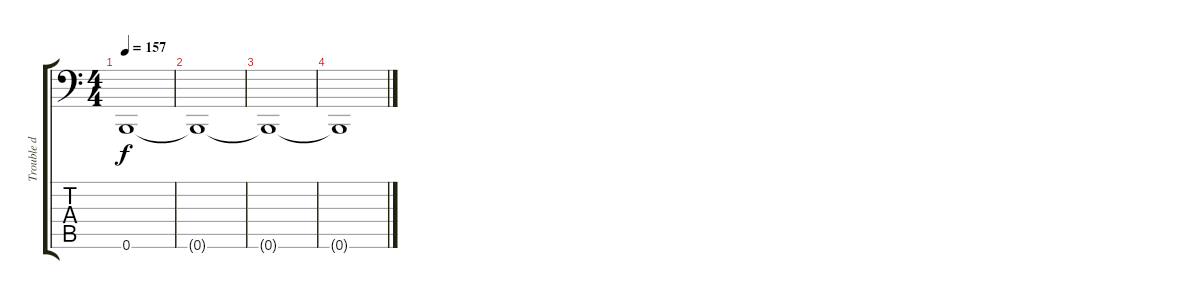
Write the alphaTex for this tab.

\track ("Trouble d" "Trouble d") {instrument electricbassfinger}
\staff {score tabs}
\tuning (Db3 Ab2 E2 B1 Gb1 B0) {hide}
\ts (4 4)
\tempo 157
\clef f4
\ks c
0.6.1{dy f} |
0.6{t}.1 |
0.6{t}.1 |
0.6{t}.1
